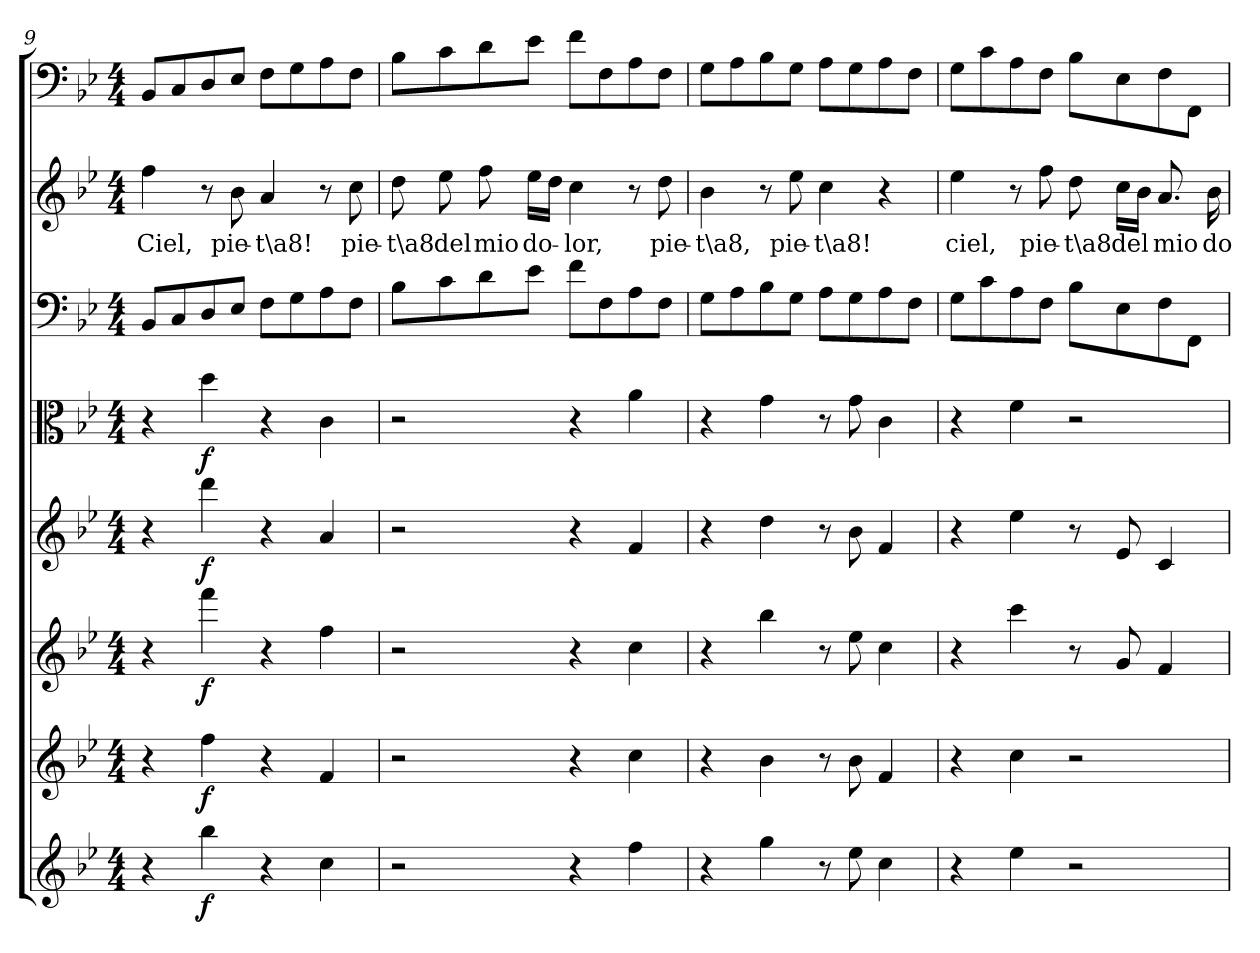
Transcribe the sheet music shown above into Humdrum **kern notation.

**kern	**dynam	**kern	**dynam	**kern	**dynam	**kern	**dynam	**kern	**dynam	**kern	**kern	**text	**kern
*part8	*part8	*part7	*part7	*part6	*part6	*part5	*part5	*part4	*part4	*part3	*part2	*part2	*part1
*staff8	*staff8	*staff7	*staff7	*staff6	*staff6	*staff5	*staff5	*staff4	*staff4	*staff3	*staff2	*staff2	*staff1
*clefG2	*	*clefG2	*	*clefG2	*	*clefG2	*	*clefC3	*	*clefF4	*clefG2	*	*clefF4
*k[b-e-]	*	*k[b-e-]	*	*k[b-e-]	*	*k[b-e-]	*	*k[b-e-]	*	*k[b-e-]	*k[b-e-]	*	*k[b-e-]
*g:	*	*g:	*	*g:	*	*g:	*	*g:	*	*g:	*g:	*	*g:
*M4/4	*	*M4/4	*	*M4/4	*	*M4/4	*	*M4/4	*	*M4/4	*M4/4	*	*M4/4
=9	=9	=9	=9	=9	=9	=9	=9	=9	=9	=9	=9	=9	=9
4r	.	4r	.	4r	.	4r	.	4r	.	8BB-/L	4ff\	Ciel,	8BB-/L
.	.	.	.	.	.	.	.	.	.	8C/	.	.	8C/
4bb-\	f	4ff\	f	4fff\	f	4ddd\	f	4dd\	f	8D/	8r	.	8D/
.	.	.	.	.	.	.	.	.	.	8E-/J	8b-\	pie-	8E-/J
4r	.	4r	.	4r	.	4r	.	4r	.	8F\L	4a/	-t\a8!	8F\L
.	.	.	.	.	.	.	.	.	.	8G\	.	.	8G\
4cc\	.	4f/	.	4ff\	.	4a/	.	4c\	.	8A\	8r	.	8A\
.	.	.	.	.	.	.	.	.	.	8F\J	8cc\	pie-	8F\J
=10	=10	=10	=10	=10	=10	=10	=10	=10	=10	=10	=10	=10	=10
2r	.	2r	.	2r	.	2r	.	2r	.	8B-\L	8dd\	-t\a8	8B-\L
.	.	.	.	.	.	.	.	.	.	8c\	8ee-\	del	8c\
.	.	.	.	.	.	.	.	.	.	8d\	8ff\	mio	8d\
.	.	.	.	.	.	.	.	.	.	8e-\J	16ee-\LL	do-	8e-\J
.	.	.	.	.	.	.	.	.	.	.	16dd\JJ	.	.
4r	.	4r	.	4r	.	4r	.	4r	.	8f\L	4cc\	-lor,	8f\L
.	.	.	.	.	.	.	.	.	.	8F\	.	.	8F\
4ff\	.	4cc\	.	4cc\	.	4f/	.	4a\	.	8A\	8r	.	8A\
.	.	.	.	.	.	.	.	.	.	8F\J	8dd\	pie-	8F\J
=11	=11	=11	=11	=11	=11	=11	=11	=11	=11	=11	=11	=11	=11
4r	.	4r	.	4r	.	4r	.	4r	.	8G\L	4b-\	-t\a8,	8G\L
.	.	.	.	.	.	.	.	.	.	8A\	.	.	8A\
4gg\	.	4b-\	.	4bb-\	.	4dd\	.	4g\	.	8B-\	8r	.	8B-\
.	.	.	.	.	.	.	.	.	.	8G\J	8ee-\	pie-	8G\J
8r	.	8r	.	8r	.	8r	.	8r	.	8A\L	4cc\	-t\a8!	8A\L
8ee-\	.	8b-\	.	8ee-\	.	8b-\	.	8g\	.	8G\	.	.	8G\
4cc\	.	4f/	.	4cc\	.	4f/	.	4c\	.	8A\	4r	.	8A\
.	.	.	.	.	.	.	.	.	.	8F\J	.	.	8F\J
=12	=12	=12	=12	=12	=12	=12	=12	=12	=12	=12	=12	=12	=12
4r	.	4r	.	4r	.	4r	.	4r	.	8G\L	4ee-\	ciel,	8G\L
.	.	.	.	.	.	.	.	.	.	8c\	.	.	8c\
4ee-\	.	4cc\	.	4ccc\	.	4ee-\	.	4f\	.	8A\	8r	.	8A\
.	.	.	.	.	.	.	.	.	.	8F\J	8ff\	pie-	8F\J
2r	.	2r	.	8r	.	8r	.	2r	.	8B-\L	8dd\	-t\a8	8B-\L
.	.	.	.	8g/	.	8e-/	.	.	.	8E-\	16cc\LL	del	8E-\
.	.	.	.	.	.	.	.	.	.	.	16b-\JJ	.	.
.	.	.	.	4f/	.	4c/	.	.	.	8F\	8.a/	mio	8F\
.	.	.	.	.	.	.	.	.	.	8FF\J	.	.	8FF\J
.	.	.	.	.	.	.	.	.	.	.	16b-\	do-	.
=	=	=	=	=	=	=	=	=	=	=	=	=	=
*-	*-	*-	*-	*-	*-	*-	*-	*-	*-	*-	*-	*-	*-
